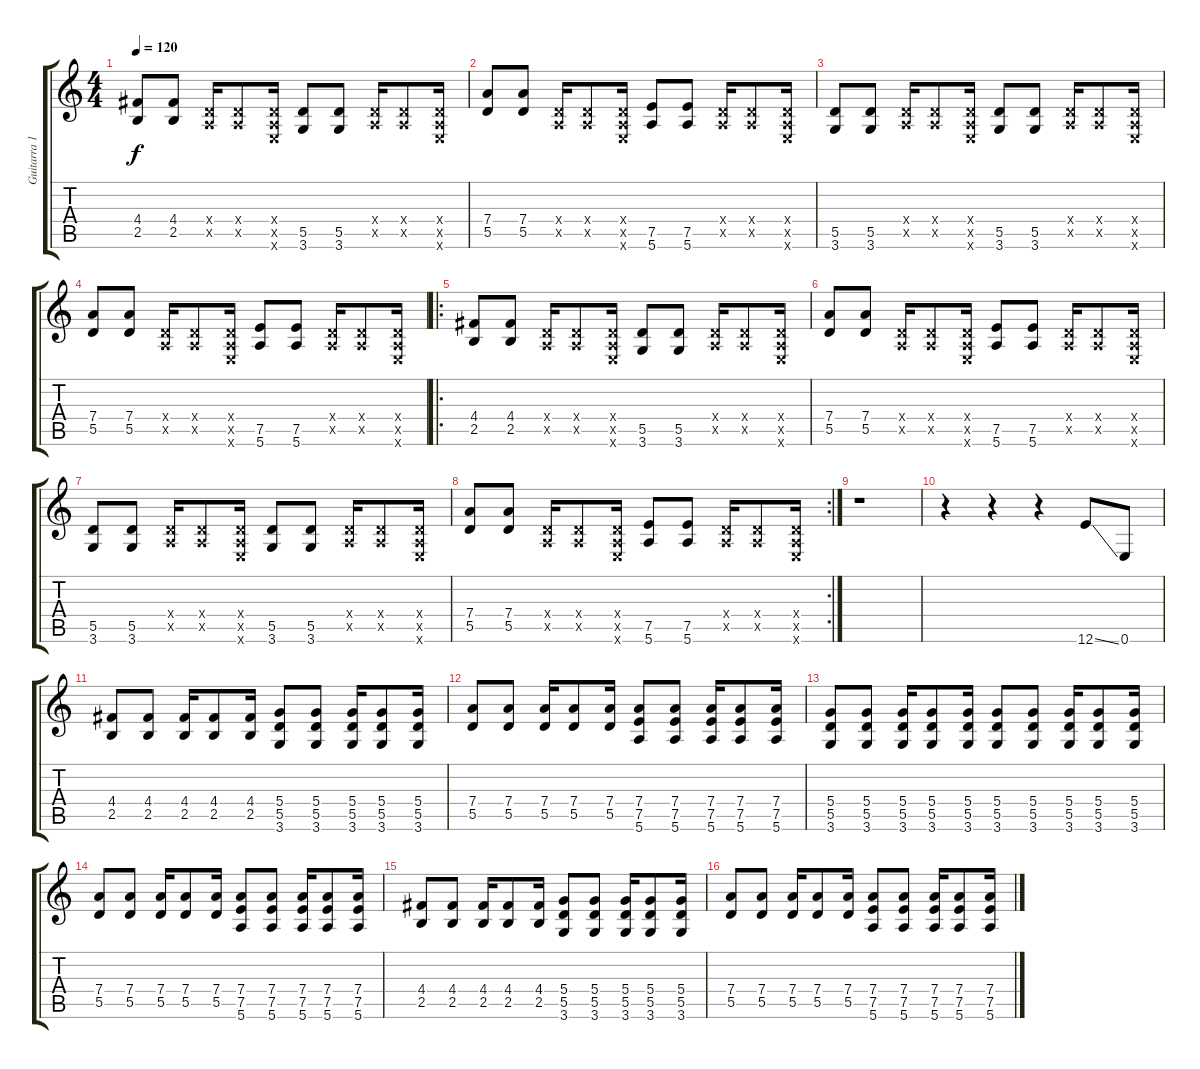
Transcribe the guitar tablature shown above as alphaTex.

\track ("Guitarra 1" "Guitarra 1") {instrument overdrivenguitar}
\staff {score tabs}
\tuning (E4 B3 G3 D3 A2 E2) {hide}
\ts (4 4)
\tempo 120
\clef g2
\ks c
(4.4 2.5).8{dy f instrument overdrivenguitar} (4.4 2.5).8 (0.4{x} 0.5{x}).16 (0.4{x} 0.5{x}).8 (0.4{x} 0.5{x} 0.6{x}).16 (5.5 3.6).8 (5.5 3.6).8 (0.4{x} 0.5{x}).16 (0.4{x} 0.5{x}).8 (0.4{x} 0.5{x} 0.6{x}).16 |
(7.4 5.5).8 (7.4 5.5).8 (0.4{x} 0.5{x}).16 (0.4{x} 0.5{x}).8 (0.4{x} 0.5{x} 0.6{x}).16 (7.5 5.6).8 (7.5 5.6).8 (0.4{x} 0.5{x}).16 (0.4{x} 0.5{x}).8 (0.4{x} 0.5{x} 0.6{x}).16 |
(5.5 3.6).8 (5.5 3.6).8 (0.4{x} 0.5{x}).16 (0.4{x} 0.5{x}).8 (0.4{x} 0.5{x} 0.6{x}).16 (5.5 3.6).8 (5.5 3.6).8 (0.4{x} 0.5{x}).16 (0.4{x} 0.5{x}).8 (0.4{x} 0.5{x} 0.6{x}).16 |
(7.4 5.5).8 (7.4 5.5).8 (0.4{x} 0.5{x}).16 (0.4{x} 0.5{x}).8 (0.4{x} 0.5{x} 0.6{x}).16 (7.5 5.6).8 (7.5 5.6).8 (0.4{x} 0.5{x}).16 (0.4{x} 0.5{x}).8 (0.4{x} 0.5{x} 0.6{x}).16 |
\ro
(4.4 2.5).8 (4.4 2.5).8 (0.4{x} 0.5{x}).16 (0.4{x} 0.5{x}).8 (0.4{x} 0.5{x} 0.6{x}).16 (5.5 3.6).8 (5.5 3.6).8 (0.4{x} 0.5{x}).16 (0.4{x} 0.5{x}).8 (0.4{x} 0.5{x} 0.6{x}).16 |
(7.4 5.5).8 (7.4 5.5).8 (0.4{x} 0.5{x}).16 (0.4{x} 0.5{x}).8 (0.4{x} 0.5{x} 0.6{x}).16 (7.5 5.6).8 (7.5 5.6).8 (0.4{x} 0.5{x}).16 (0.4{x} 0.5{x}).8 (0.4{x} 0.5{x} 0.6{x}).16 |
(5.5 3.6).8 (5.5 3.6).8 (0.4{x} 0.5{x}).16 (0.4{x} 0.5{x}).8 (0.4{x} 0.5{x} 0.6{x}).16 (5.5 3.6).8 (5.5 3.6).8 (0.4{x} 0.5{x}).16 (0.4{x} 0.5{x}).8 (0.4{x} 0.5{x} 0.6{x}).16 |
\rc 2
(7.4 5.5).8 (7.4 5.5).8 (0.4{x} 0.5{x}).16 (0.4{x} 0.5{x}).8 (0.4{x} 0.5{x} 0.6{x}).16 (7.5 5.6).8 (7.5 5.6).8 (0.4{x} 0.5{x}).16 (0.4{x} 0.5{x}).8 (0.4{x} 0.5{x} 0.6{x}).16 |
r.1 |
r.4 r.4 r.4 12.6{ss}.8 0.6.8 |
(4.4 2.5).8 (4.4 2.5).8 (4.4 2.5).16 (4.4 2.5).8 (4.4 2.5).16 (5.4 5.5 3.6).8 (5.4 5.5 3.6).8 (5.4 5.5 3.6).16 (5.4 5.5 3.6).8 (5.4 5.5 3.6).16 |
(7.4 5.5).8 (7.4 5.5).8 (7.4 5.5).16 (7.4 5.5).8 (7.4 5.5).16 (7.4 7.5 5.6).8 (7.4 7.5 5.6).8 (7.4 7.5 5.6).16 (7.4 7.5 5.6).8 (7.4 7.5 5.6).16 |
(5.4 5.5 3.6).8 (5.4 5.5 3.6).8 (5.4 5.5 3.6).16 (5.4 5.5 3.6).8 (5.4 5.5 3.6).16 (5.4 5.5 3.6).8 (5.4 5.5 3.6).8 (5.4 5.5 3.6).16 (5.4 5.5 3.6).8 (5.4 5.5 3.6).16 |
(7.4 5.5).8 (7.4 5.5).8 (7.4 5.5).16 (7.4 5.5).8 (7.4 5.5).16 (7.4 7.5 5.6).8 (7.4 7.5 5.6).8 (7.4 7.5 5.6).16 (7.4 7.5 5.6).8 (7.4 7.5 5.6).16 |
(4.4 2.5).8 (4.4 2.5).8 (4.4 2.5).16 (4.4 2.5).8 (4.4 2.5).16 (5.4 5.5 3.6).8 (5.4 5.5 3.6).8 (5.4 5.5 3.6).16 (5.4 5.5 3.6).8 (5.4 5.5 3.6).16 |
(7.4 5.5).8 (7.4 5.5).8 (7.4 5.5).16 (7.4 5.5).8 (7.4 5.5).16 (7.4 7.5 5.6).8 (7.4 7.5 5.6).8 (7.4 7.5 5.6).16 (7.4 7.5 5.6).8 (7.4 7.5 5.6).16
